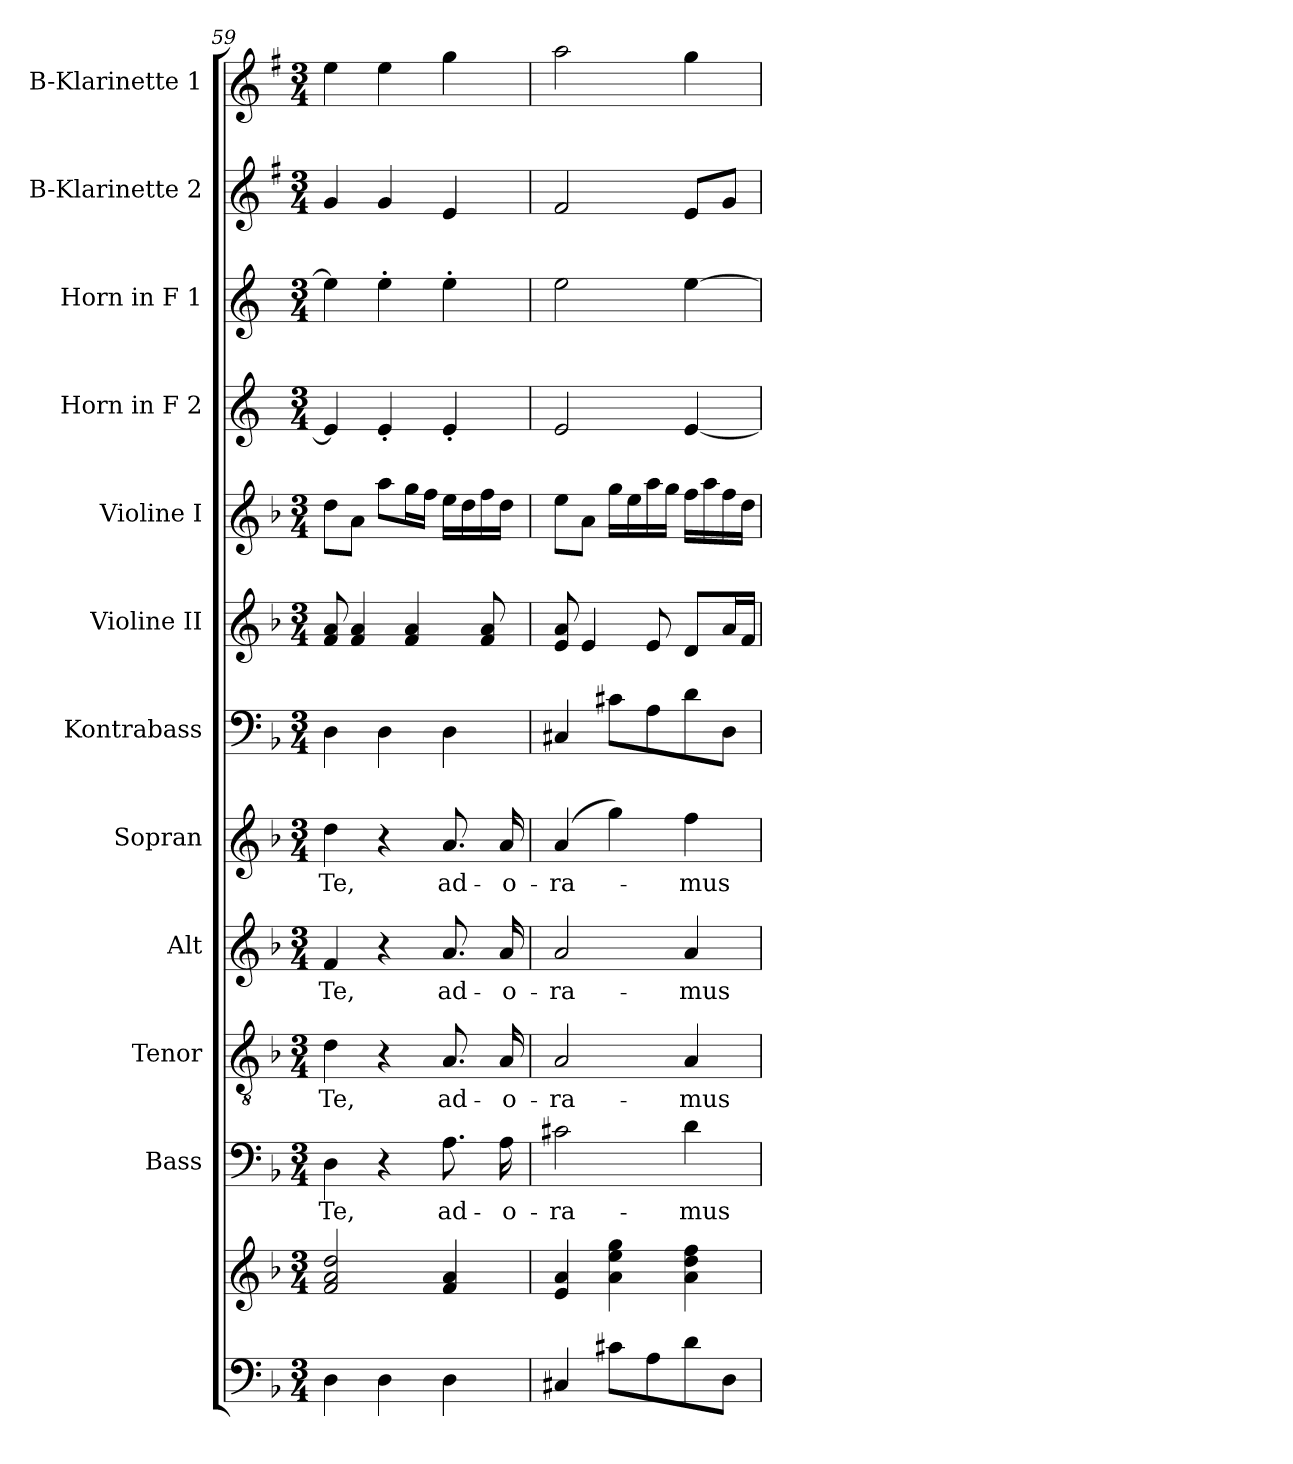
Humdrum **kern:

**kern	**kern	**kern	**text	**kern	**text	**kern	**text	**kern	**text	**kern	**kern	**kern	**kern	**kern	**kern	**kern
*part12	*part12	*part11	*part11	*part10	*part10	*part9	*part9	*part8	*part8	*part7	*part6	*part5	*part4	*part3	*part2	*part1
*staff13	*staff12	*staff11	*staff11	*staff10	*staff10	*staff9	*staff9	*staff8	*staff8	*staff7	*staff6	*staff5	*staff4	*staff3	*staff2	*staff1
*	*	*I"Bass	*	*I"Tenor	*	*I"Alt	*	*I"Sopran	*	*I"Kontrabass	*I"Violine II	*I"Violine I	*I"Horn in F 2	*I"Horn in F 1	*I"B-Klarinette 2	*I"B-Klarinette 1
*	*	*I'B.	*	*I'T.	*	*I'A.	*	*I'S.	*	*I'Kb.	*I'Vl. II	*I'Vl. I	*	*	*I'B Kl. 2	*I'B Kl. 1
*clefF4	*clefG2	*clefF4	*	*clefGv2	*	*clefG2	*	*clefG2	*	*clefF4	*clefG2	*clefG2	*clefG2	*clefG2	*clefG2	*clefG2
*	*	*	*	*	*	*	*	*	*	*ITrd7c12	*	*	*ITrd4c7	*ITrd4c7	*ITrd1c2	*ITrd1c2
*k[b-]	*k[b-]	*k[b-]	*	*k[b-]	*	*k[b-]	*	*k[b-]	*	*k[b-]	*k[b-]	*k[b-]	*k[b-]	*k[b-]	*k[b-]	*k[b-]
*F:	*F:	*F:	*	*F:	*	*F:	*	*F:	*	*F:	*F:	*F:	*F:	*F:	*F:	*F:
*M3/4	*M3/4	*M3/4	*	*M3/4	*	*M3/4	*	*M3/4	*	*M3/4	*M3/4	*M3/4	*M3/4	*M3/4	*M3/4	*M3/4
=59	=59	=59	=59	=59	=59	=59	=59	=59	=59	=59	=59	=59	=59	=59	=59	=59
!	!	!	!LO:LY:b	!	!LO:LY:b	!	!LO:LY:b	!	!LO:LY:b	!	!	!	!	!	!	!
4D\	2f/ 2a/ 2dd/	4D\	Te,	4d\	Te,	4f/	Te,	4dd\	Te,	4DD\	8f/ 8a/	8dd\L	4A/]	4a\]	4f/	4dd\
.	.	.	.	.	.	.	.	.	.	.	4f/ 4a/	8a\J	.	.	.	.
4D\	.	4r	.	4r	.	4r	.	4r	.	4DD\	.	8aa\L	4A'</	4a'>\	4f/	4dd\
.	.	.	.	.	.	.	.	.	.	.	4f/ 4a/	16gg\L	.	.	.	.
.	.	.	.	.	.	.	.	.	.	.	.	16ff\JJ	.	.	.	.
!	!	!	!LO:LY:b	!	!LO:LY:b	!	!LO:LY:b	!	!LO:LY:b	!	!	!	!	!	!	!
4D\	4f/ 4a/	8.A\	ad-	8.A/	ad-	8.a/	ad-	8.a/	ad-	4DD\	.	16ee\LL	4A'</	4a'>\	4d/	4ff\
.	.	.	.	.	.	.	.	.	.	.	.	16dd\	.	.	.	.
.	.	.	.	.	.	.	.	.	.	.	8f/ 8a/	16ff\	.	.	.	.
!	!	!	!LO:LY:b	!	!LO:LY:b	!	!LO:LY:b	!	!LO:LY:b	!	!	!	!	!	!	!
.	.	16A\	-o-	16A/	-o-	16a/	-o-	16a/	-o-	.	.	16dd\JJ	.	.	.	.
=60	=60	=60	=60	=60	=60	=60	=60	=60	=60	=60	=60	=60	=60	=60	=60	=60
!	!	!	!LO:LY:b	!	!LO:LY:b	!	!LO:LY:b	!	!LO:LY:b	!	!	!	!	!	!	!
4C#X/	4e/ 4a/	2c#X\	-ra-	2A/	-ra-	2a/	-ra-	(4a/	-ra-	4CC#X/	8e/ 8a/	8ee\L	2A/	2a\	2e/	2gg\
.	.	.	.	.	.	.	.	.	.	.	4e/	8a\J	.	.	.	.
8c#X\L	4a\ 4ee\ 4gg\	.	.	.	.	.	.	4gg\)	.	8C#X\L	.	16gg\LL	.	.	.	.
.	.	.	.	.	.	.	.	.	.	.	.	16ee\	.	.	.	.
8A\	.	.	.	.	.	.	.	.	.	8AA\	8e/	16aa\	.	.	.	.
.	.	.	.	.	.	.	.	.	.	.	.	16gg\JJ	.	.	.	.
!	!	!	!LO:LY:b	!	!LO:LY:b	!	!LO:LY:b	!	!LO:LY:b	!	!	!	!	!	!	!
8d\	4a\ 4dd\ 4ff\	4d\	-mus	4A/	-mus	4a/	-mus	4ff\	-mus	8D\	8d/L	16ff\LL	[4A/	[4a\	8d/L	4ff\
.	.	.	.	.	.	.	.	.	.	.	.	16aa\	.	.	.	.
8D\J	.	.	.	.	.	.	.	.	.	8DD\J	16a/L	16ff\	.	.	8f/J	.
.	.	.	.	.	.	.	.	.	.	.	16f/JJ	16dd\JJ	.	.	.	.
=	=	=	=	=	=	=	=	=	=	=	=	=	=	=	=	=
*-	*-	*-	*-	*-	*-	*-	*-	*-	*-	*-	*-	*-	*-	*-	*-	*-
